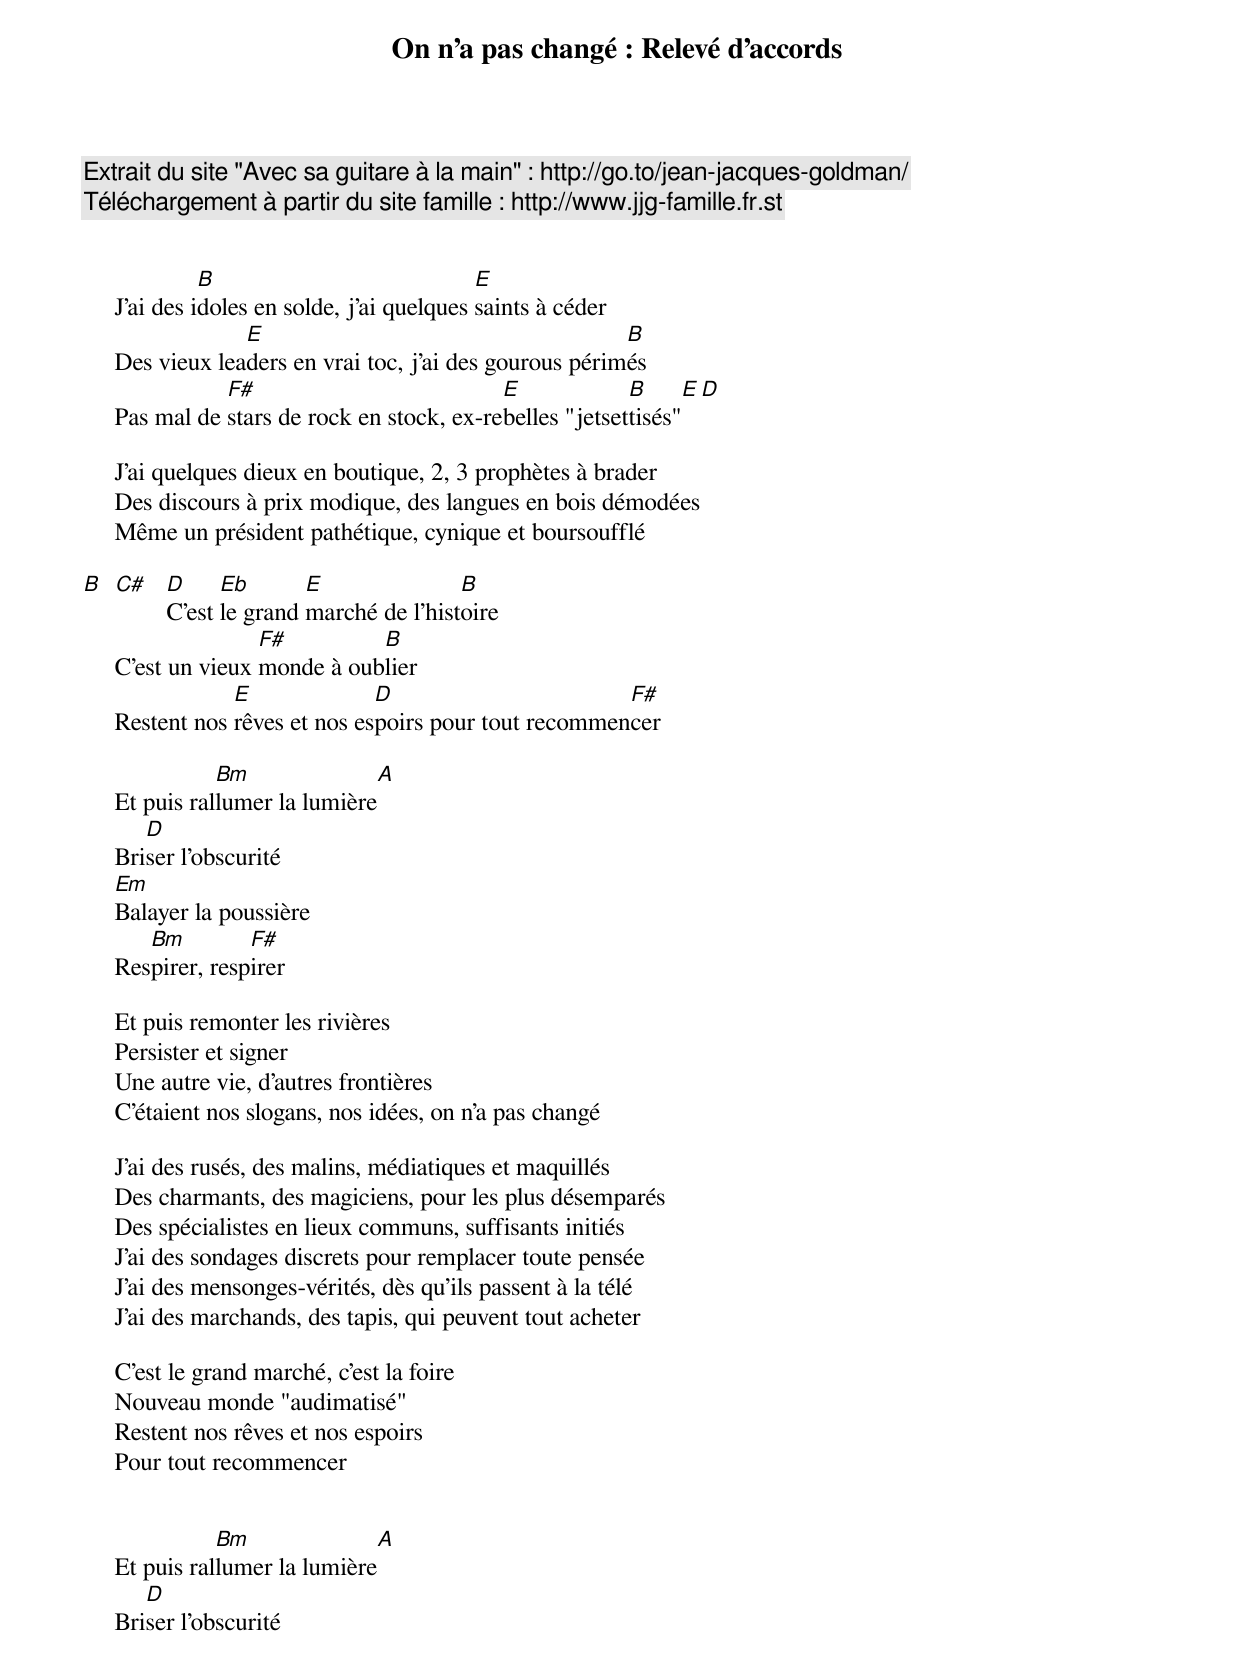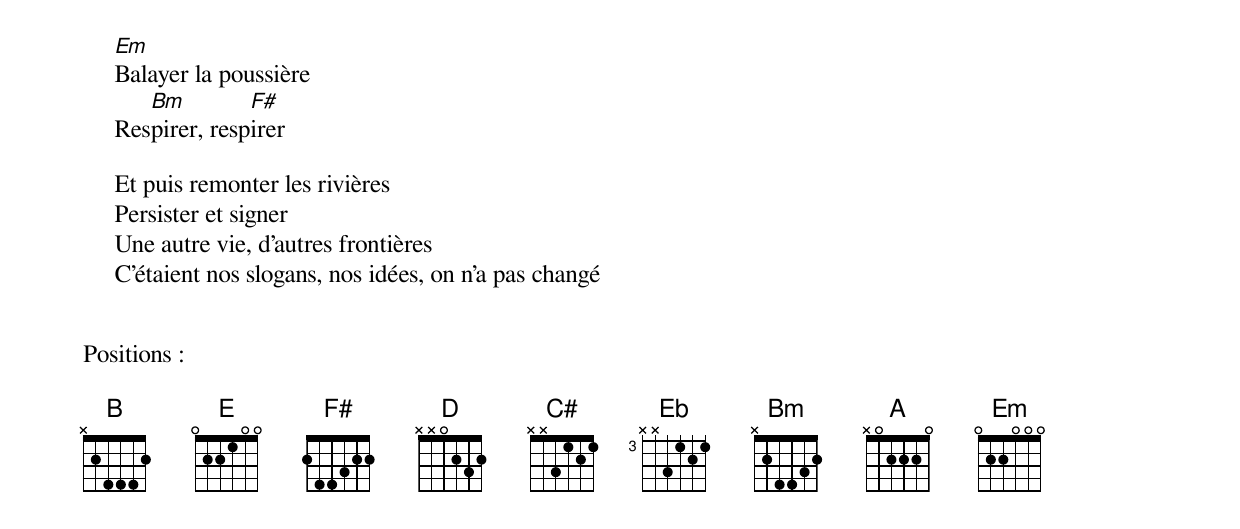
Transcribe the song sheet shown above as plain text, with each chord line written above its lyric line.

On n'a pas changé : Relevé d'accords

Extrait du site "Avec sa guitare à la main" : http://go.to/jean-jacques-goldman/
Téléchargement à partir du site famille : http://www.jjg-famille.fr.st


               B                             E
     J'ai des idoles en solde, j'ai quelques saints à céder
                  E                                       B
     Des vieux leaders en vrai toc, j'ai des gourous périmés
                F#                           E             B      E  D
     Pas mal de stars de rock en stock, ex-rebelles "jetsettisés"

     J'ai quelques dieux en boutique, 2, 3 prophètes à brader
     Des discours à prix modique, des langues en bois démodées
     Même un président pathétique, cynique et boursoufflé

B C# D     Eb       E               B
     C'est le grand marché de l'histoire
                    F#         B
     C'est un vieux monde à oublier
                 E              D                       F#
     Restent nos rêves et nos espoirs pour tout recommencer

                Bm                 A
     Et puis rallumer la lumière
        D
     Briser l'obscurité
     Em
     Balayer la poussière
        Bm         F#
     Respirer, respirer

     Et puis remonter les rivières
     Persister et signer
     Une autre vie, d'autres frontières
     C'étaient nos slogans, nos idées, on n'a pas changé

     J'ai des rusés, des malins, médiatiques et maquillés
     Des charmants, des magiciens, pour les plus désemparés
     Des spécialistes en lieux communs, suffisants initiés
     J'ai des sondages discrets pour remplacer toute pensée
     J'ai des mensonges-vérités, dès qu'ils passent à la télé
     J'ai des marchands, des tapis, qui peuvent tout acheter

     C'est le grand marché, c'est la foire
     Nouveau monde "audimatisé"
     Restent nos rêves et nos espoirs
     Pour tout recommencer


                Bm                 A
     Et puis rallumer la lumière
        D
     Briser l'obscurité
     Em
     Balayer la poussière
        Bm         F#
     Respirer, respirer

     Et puis remonter les rivières
     Persister et signer
     Une autre vie, d'autres frontières
     C'étaient nos slogans, nos idées, on n'a pas changé


Positions :

B    224442
E    022100
F#   244322
D    x00232
C#   446664
Eb   668886
Bm   224432
Em   022000
